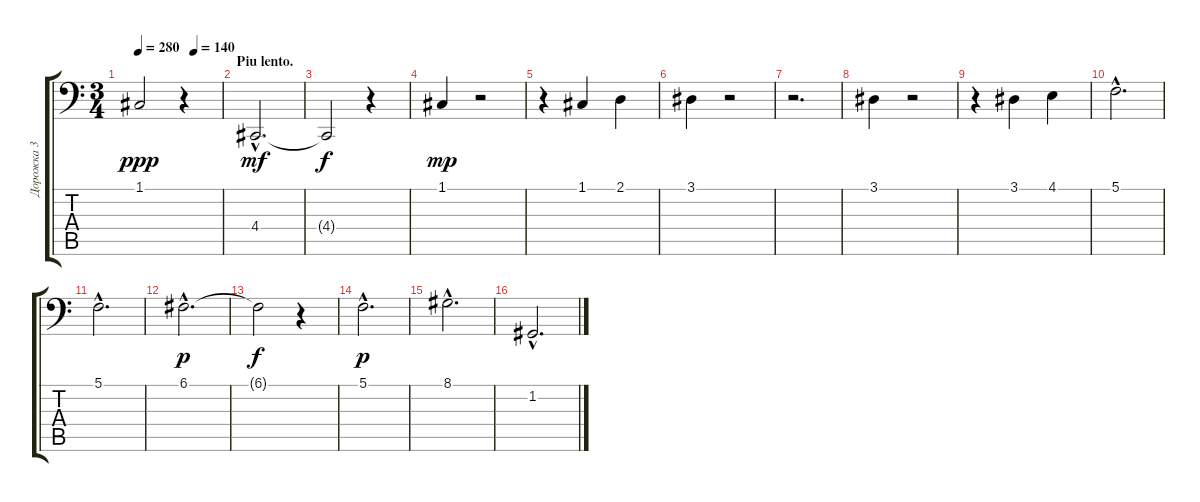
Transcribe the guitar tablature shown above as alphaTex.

\track ("Дорожка 3" "Дорожка 3") {instrument acousticgrandpiano}
\staff {score tabs}
\tuning (C3 G2 D2 A1 E1 B0) {hide}
\ts (3 4)
\tempo 280
\tempo (140 0.6666666666666666)
\clef f4
\ks c
1.1.2{dy ppp} r.4 |
\section ("" "Piu lento.")
4.4{hac}.2{d dy mf} |
4.4{t}.2{dy f} r.4 |
1.1.4{dy mp} r.2 |
r.4 1.1.4 2.1.4 |
3.1.4 r.2 |
r.2{d} |
3.1.4 r.2 |
r.4 3.1.4 4.1.4 |
5.1{hac}.2{d} |
5.1{hac}.2{d} |
6.1{hac}.2{d dy p} |
6.1{t}.2{dy f} r.4 |
5.1{hac}.2{d dy p} |
8.1{hac}.2{d} |
1.2{hac}.2{d}
